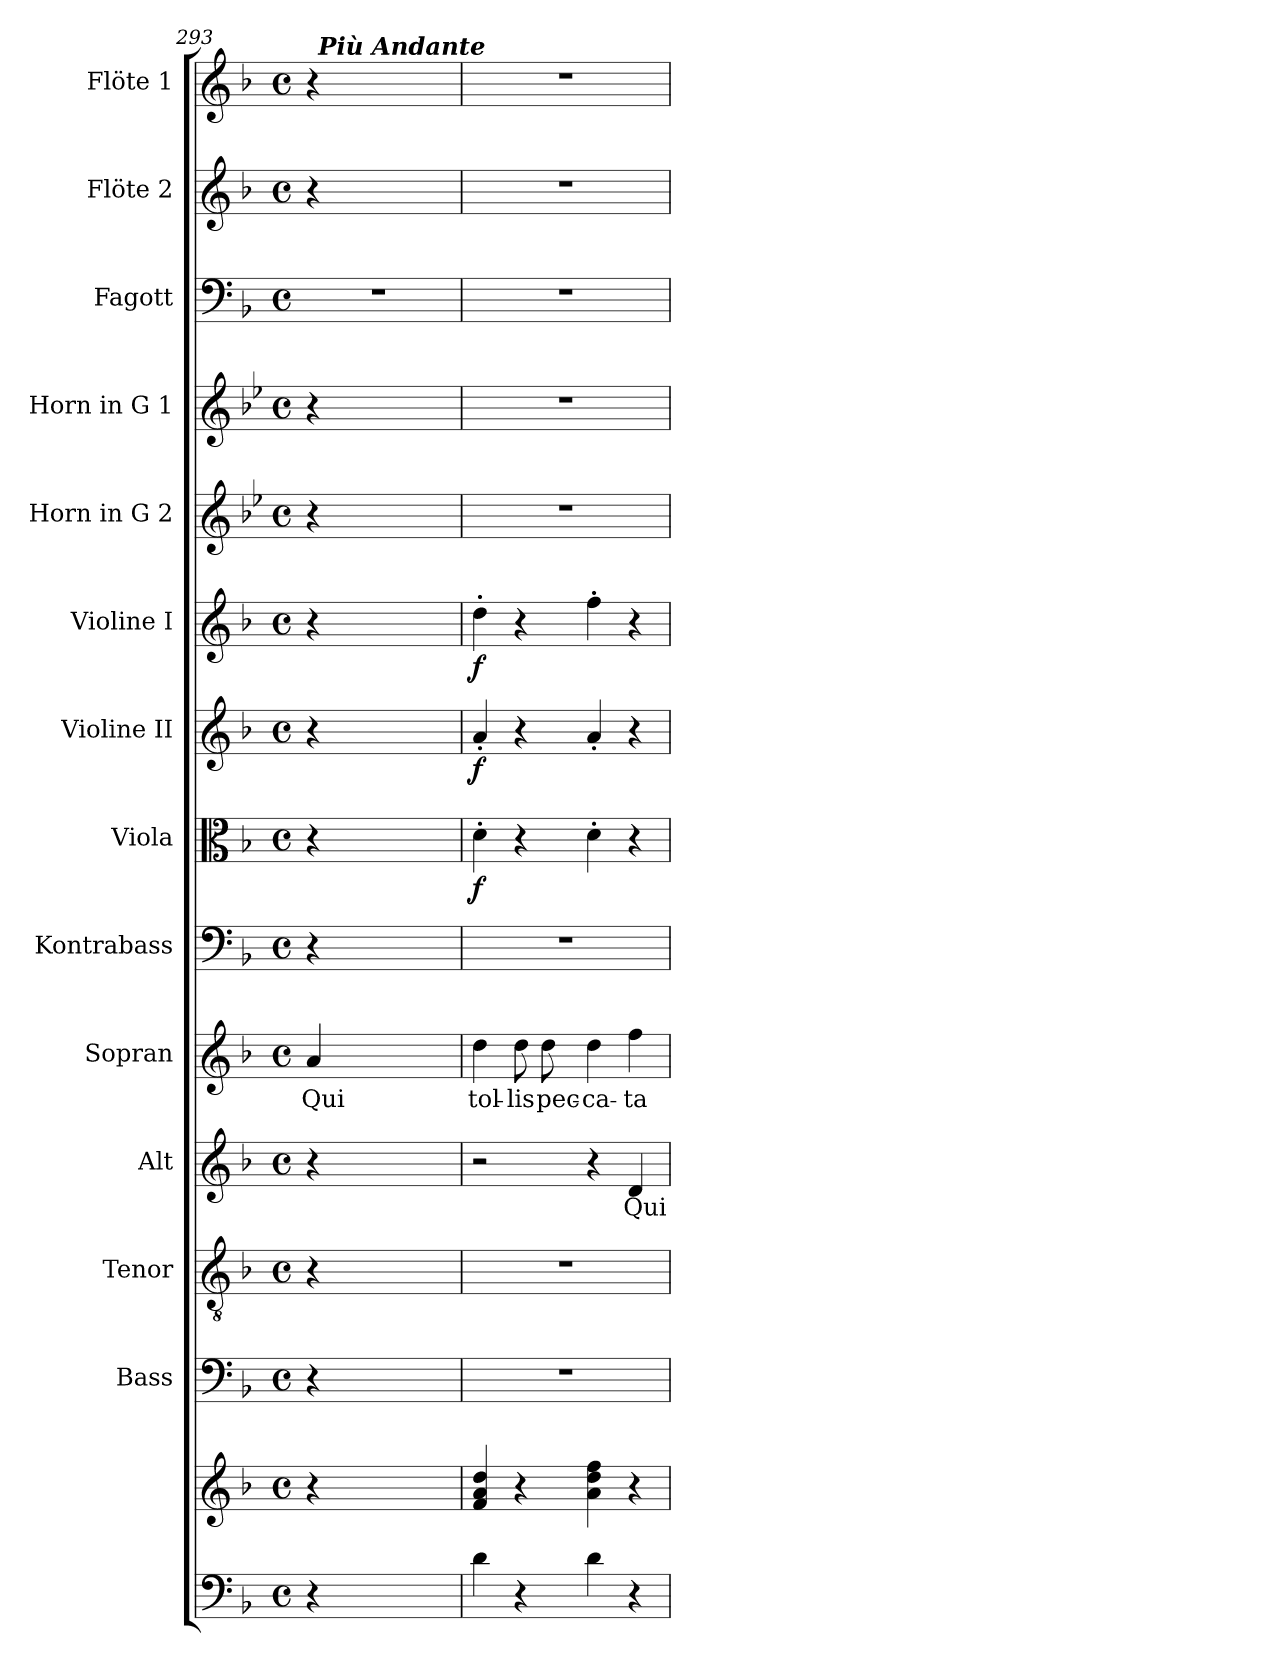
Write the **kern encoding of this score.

**kern	**kern	**kern	**kern	**kern	**text	**kern	**text	**kern	**kern	**dynam	**kern	**dynam	**kern	**dynam	**kern	**kern	**kern	**kern	**kern
*part14	*part14	*part13	*part12	*part11	*part11	*part10	*part10	*part9	*part8	*part8	*part7	*part7	*part6	*part6	*part5	*part4	*part3	*part2	*part1
*staff15	*staff14	*staff13	*staff12	*staff11	*staff11	*staff10	*staff10	*staff9	*staff8	*staff8	*staff7	*staff7	*staff6	*staff6	*staff5	*staff4	*staff3	*staff2	*staff1
*	*	*I"Bass	*I"Tenor	*I"Alt	*	*I"Sopran	*	*I"Kontrabass	*I"Viola	*	*I"Violine II	*	*I"Violine I	*	*I"Horn in G 2	*I"Horn in G 1	*I"Fagott	*I"Flöte 2	*I"Flöte 1
*	*	*I'B.	*I'T.	*I'A.	*	*I'S.	*	*I'Kb.	*I'Vla.	*	*I'Vl. II	*	*I'Vl. I	*	*	*	*I'Fg.	*I'Fl. 2	*I'Fl. 1
*clefF4	*clefG2	*clefF4	*clefGv2	*clefG2	*	*clefG2	*	*clefF4	*clefC3	*	*clefG2	*	*clefG2	*	*clefG2	*clefG2	*clefF4	*clefG2	*clefG2
*	*	*	*	*	*	*	*	*ITrd7c12	*	*	*	*	*	*	*ITrd3c5	*ITrd3c5	*	*	*
*k[b-]	*k[b-]	*k[b-]	*k[b-]	*k[b-]	*	*k[b-]	*	*k[b-]	*k[b-]	*	*k[b-]	*	*k[b-]	*	*k[b-]	*k[b-]	*k[b-]	*k[b-]	*k[b-]
*F:	*F:	*F:	*F:	*F:	*	*F:	*	*F:	*F:	*	*F:	*	*F:	*	*F:	*F:	*F:	*F:	*F:
*M4/4	*M4/4	*M4/4	*M4/4	*M4/4	*	*M4/4	*	*M4/4	*M4/4	*	*M4/4	*	*M4/4	*	*M4/4	*M4/4	*M4/4	*M4/4	*M4/4
*met(c)	*met(c)	*met(c)	*met(c)	*met(c)	*	*met(c)	*	*met(c)	*met(c)	*	*met(c)	*	*met(c)	*	*met(c)	*met(c)	*met(c)	*met(c)	*met(c)
=293	=293	=293	=293	=293	=293	=293	=293	=293	=293	=293	=293	=293	=293	=293	=293	=293	=293	=293	=293
!	!	!	!	!	!	!	!LO:LY:b	!	!	!	!	!	!	!	!	!	!	!	!
*	*	*	*	*	*	*	*	*	*	*	*	*	*	*	*	*	*	*	*^
4r	4r	4r	4r	4r	.	4a/	Qui	4r	4r	.	4r	.	4r	.	4r	4r	1r	4r	4r	32ryy
!	!	!	!	!	!	!	!	!	!	!	!	!	!	!	!	!	!	!	!	!LO:TX:a:Bi:t=Più Andante
.	.	.	.	.	.	.	.	.	.	.	.	.	.	.	.	.	.	.	.	2ryy
2.ryy	2.ryy	2.ryy	2.ryy	2.ryy	.	2.ryy	.	2.ryy	2.ryy	.	2.ryy	.	2.ryy	.	2.ryy	2.ryy	.	2.ryy	2.ryy	.
.	.	.	.	.	.	.	.	.	.	.	.	.	.	.	.	.	.	.	.	4...ryy
=294	=294	=294	=294	=294	=294	=294	=294	=294	=294	=294	=294	=294	=294	=294	=294	=294	=294	=294	=294	=294
!	!	!	!	!	!	!	!LO:LY:b	!	!	!LO:DY:b	!	!LO:DY:b	!	!LO:DY:b	!	!	!	!	!	!
*	*	*	*	*	*	*	*	*	*	*	*	*	*	*	*	*	*	*	*v	*v
4d\	4f/ 4a/ 4dd/	1r	1r	2r	.	4dd\	tol-	1r	4d'>\	f	4a'</	f	4dd'>\	f	1r	1r	1r	1r	1r
!	!	!	!	!	!	!	!LO:LY:b	!	!	!	!	!	!	!	!	!	!	!	!
4r	4r	.	.	.	.	8dd\	-lis	.	4r	.	4r	.	4r	.	.	.	.	.	.
!	!	!	!	!	!	!	!LO:LY:b	!	!	!	!	!	!	!	!	!	!	!	!
.	.	.	.	.	.	8dd\	pec-	.	.	.	.	.	.	.	.	.	.	.	.
!	!	!	!	!	!	!	!LO:LY:b	!	!	!	!	!	!	!	!	!	!	!	!
4d\	4a\ 4dd\ 4ff\	.	.	4r	.	4dd\	-ca-	.	4d'>\	.	4a'</	.	4ff'>\	.	.	.	.	.	.
!	!	!	!	!	!LO:LY:b	!	!LO:LY:b	!	!	!	!	!	!	!	!	!	!	!	!
4r	4r	.	.	4d/	Qui	4ff\	-ta	.	4r	.	4r	.	4r	.	.	.	.	.	.
=	=	=	=	=	=	=	=	=	=	=	=	=	=	=	=	=	=	=	=
*-	*-	*-	*-	*-	*-	*-	*-	*-	*-	*-	*-	*-	*-	*-	*-	*-	*-	*-	*-
